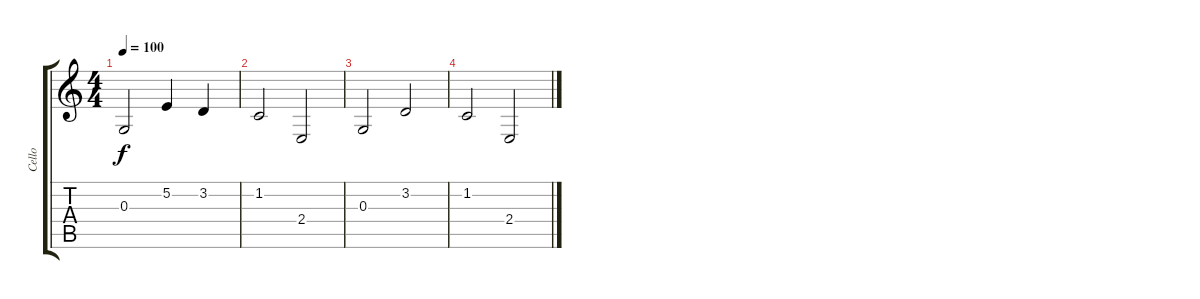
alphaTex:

\track ("Cello" "Cello") {instrument cello}
\staff {score tabs}
\tuning (E4 B3 G3 D3 A2 E2) {hide}
\ts (4 4)
\tempo 100
\clef g2
\ks c
0.3.2{dy f} 5.2.4 3.2.4 |
1.2.2 2.4.2 |
0.3.2 3.2.2 |
1.2.2 2.4.2
